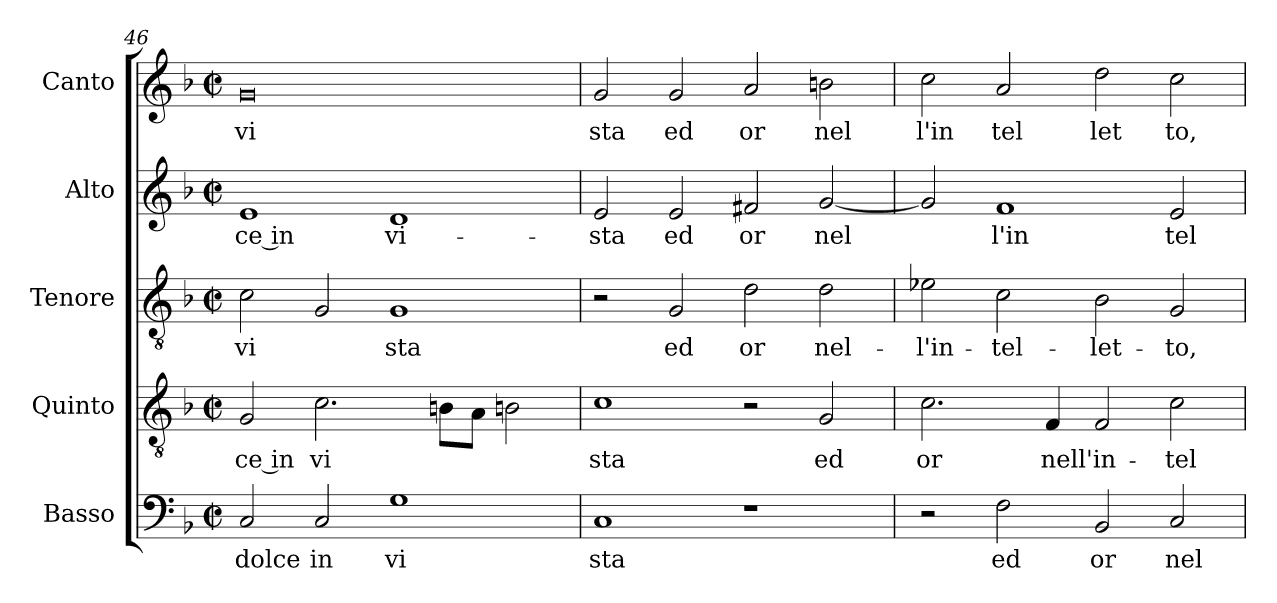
**kern	**text	**kern	**text	**kern	**text	**kern	**text	**kern	**text
*part5	*part5	*part4	*part4	*part3	*part3	*part2	*part2	*part1	*part1
*staff5	*staff5	*staff4	*staff4	*staff3	*staff3	*staff2	*staff2	*staff1	*staff1
*I"Basso	*	*I"Quinto	*	*I"Tenore	*	*I"Alto	*	*I"Canto	*
*clefF4	*	*clefGv2	*	*clefGv2	*	*clefG2	*	*clefG2	*
*k[b-]	*	*k[b-]	*	*k[b-]	*	*k[b-]	*	*k[b-]	*
*F:	*	*F:	*	*F:	*	*F:	*	*F:	*
*M2/2	*	*M2/2	*	*M2/2	*	*M2/2	*	*M2/2	*
*met(c|)	*	*met(c|)	*	*met(c|)	*	*met(c|)	*	*met(c|)	*
=46	=46	=46	=46	=46	=46	=46	=46	=46	=46
!	!LO:LY:b:cj	!	!LO:LY:b:rj	!	!LO:LY:b:cj	!	!LO:LY:b:rj	!	!LO:LY:b:cj
2C/	dolce	2G/	ce in	2c\	vi	1e	-ce in	0g	vi
!	!LO:LY:b	!	!LO:LY:b:cj	!	!	!	!	!	!
2C/	in	2.c\	vi	2G/	.	.	.	.	.
!	!LO:LY:b:cj	!	!	!	!LO:LY:b:cj	!	!LO:LY:b:cj	!	!
1G	vi	.	.	1G	sta	1d	vi-	.	.
.	.	8B\L	.	.	.	.	.	.	.
.	.	8A\J	.	.	.	.	.	.	.
.	.	2Bn\	.	.	.	.	.	.	.
!!LO:LB:g=z
=47	=47	=47	=47	=47	=47	=47	=47	=47	=47
!	!LO:LY:b:cj	!	!LO:LY:b:cj	!	!	!	!LO:LY:b:cj	!	!LO:LY:b:cj
1C	sta	1c	sta	2r	.	2e/	-sta	2g/	sta
!	!	!	!	!	!LO:LY:b:cj	!	!LO:LY:b:cj	!	!LO:LY:b:cj
.	.	.	.	2G/	ed	2e/	ed	2g/	ed
!	!	!	!	!	!LO:LY:b:cj	!	!LO:LY:b:cj	!	!LO:LY:b:cj
1r	.	2r	.	2d\	or	2f#X/	or	2a/	or
!	!	!	!LO:LY:b:cj	!	!LO:LY:b:cj	!	!LO:LY:b	!	!LO:LY:b:cj
.	.	2G/	ed	2d\	nel-	[<2g/	nel	2bn\	nel
=48	=48	=48	=48	=48	=48	=48	=48	=48	=48
!	!	!	!LO:LY:b:cj	!	!LO:LY:b:cj	!	!	!	!LO:LY:b:cj
2r	.	2.c\	or	2e-X\	-l'in-	2g/]	.	2cc\	l'in
!	!LO:LY:b:cj	!	!	!	!LO:LY:b:cj	!	!LO:LY:b:cj	!	!LO:LY:b:cj
2F\	ed	.	.	2c\	-tel-	1f	l'in	2a/	tel
!	!	!	!LO:LY:b	!	!	!	!	!	!
.	.	4F/	nell'in-	.	.	.	.	.	.
!	!LO:LY:b:cj	!	!	!	!LO:LY:b:cj	!	!	!	!LO:LY:b:cj
2BB-/	or	2F/	.	2B-\	-let-	.	.	2dd\	let
!	!LO:LY:b:cj	!	!LO:LY:b:cj	!	!LO:LY:b:cj	!	!LO:LY:b:cj	!	!LO:LY:b:cj
2C/	nel	2c\	-tel-	2G/	-to,	2e/	tel	2cc\	to,
=	=	=	=	=	=	=	=	=	=
*-	*-	*-	*-	*-	*-	*-	*-	*-	*-
